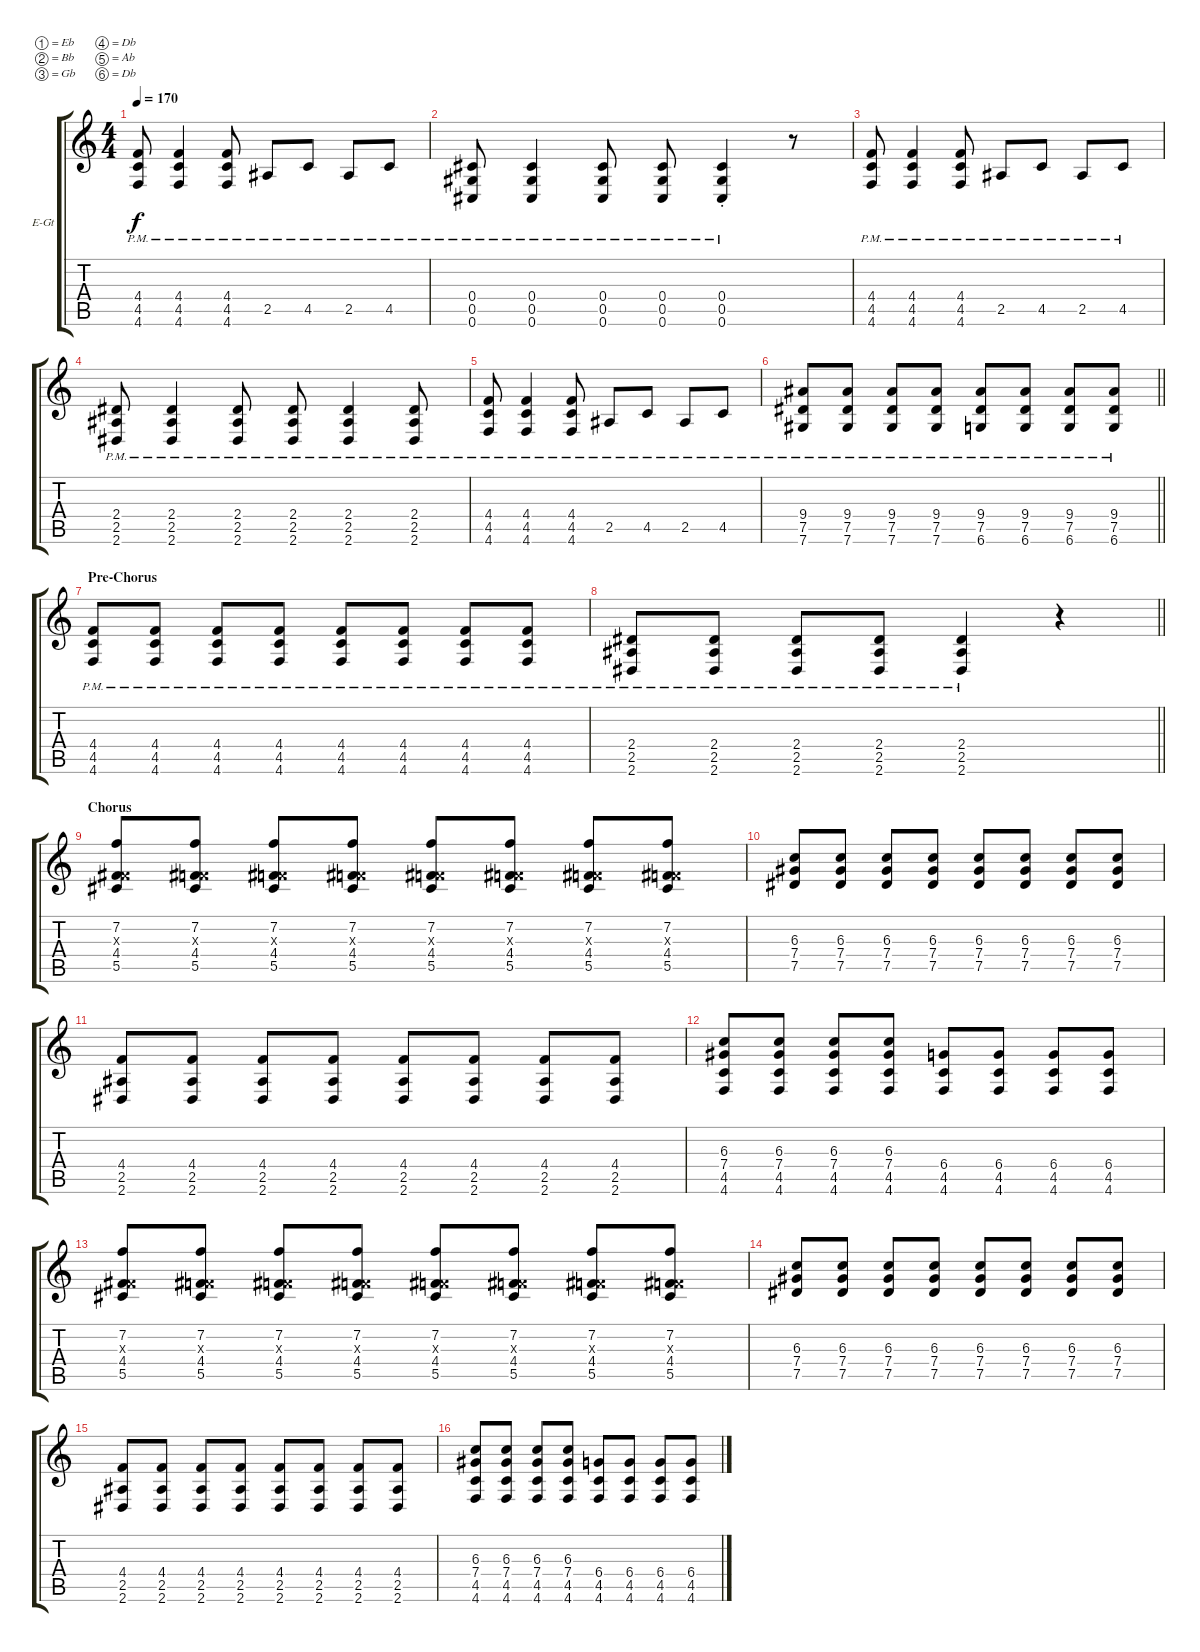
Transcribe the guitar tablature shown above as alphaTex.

\bracketExtendMode groupsimilarinstruments
\firstSystemTrackNameOrientation horizontal
\otherSystemsTrackNameOrientation horizontal
\track ("Lead" "E-Gt") {mute instrument overdrivenguitar}
\staff {score tabs}
\tuning (Eb4 Bb3 Gb3 Db3 Ab2 Db2)
\ts (4 4)
\tempo 170
\clef g2
\ks c
(4.4{pm} 4.5{pm} 4.6{pm}).8{dy f} (4.4{pm} 4.5{pm} 4.6{pm}).4 (4.4{pm} 4.5{pm} 4.6{pm}).8 2.5{pm}.8 4.5{pm}.8 2.5{pm}.8 4.5{pm}.8 |
(0.4{pm} 0.5{pm} 0.6{pm}).8 (0.4{pm} 0.5{pm} 0.6{pm}).4 (0.4{pm} 0.5{pm} 0.6{pm}).8 (0.4{pm} 0.5{pm} 0.6{pm}).8 (0.4{pm st} 0.5{pm st} 0.6{pm st}).4 r.8 |
(4.4{pm} 4.5{pm} 4.6{pm}).8 (4.4{pm} 4.5{pm} 4.6{pm}).4 (4.4{pm} 4.5{pm} 4.6{pm}).8 2.5{pm}.8 4.5{pm}.8 2.5{pm}.8 4.5{pm}.8 |
(2.4{pm} 2.5{pm} 2.6{pm}).8 (2.4{pm} 2.5{pm} 2.6{pm}).4 (2.4{pm} 2.5{pm} 2.6{pm}).8 (2.4{pm} 2.5{pm} 2.6{pm}).8 (2.4{pm} 2.5{pm} 2.6{pm}).4 (2.4{pm} 2.5{pm} 2.6{pm}).8 |
(4.4{pm} 4.5{pm} 4.6{pm}).8 (4.4{pm} 4.5{pm} 4.6{pm}).4 (4.4{pm} 4.5{pm} 4.6{pm}).8 2.5{pm}.8 4.5{pm}.8 2.5{pm}.8 4.5{pm}.8 |
\barLineRight lightlight
(9.4{pm} 7.5{pm} 7.6{pm}).8 (9.4{pm} 7.5{pm} 7.6{pm}).8 (9.4{pm} 7.5{pm} 7.6{pm}).8 (9.4{pm} 7.5{pm} 7.6{pm}).8 (9.4{pm} 7.5{pm} 6.6{pm}).8 (9.4{pm} 7.5{pm} 6.6{pm}).8 (9.4{pm} 7.5{pm} 6.6{pm}).8 (9.4{pm} 7.5{pm} 6.6{pm}).8 |
\section ("" "Pre-Chorus")
(4.4{pm} 4.5{pm} 4.6{pm}).8 (4.4{pm} 4.5{pm} 4.6{pm}).8 (4.4{pm} 4.5{pm} 4.6{pm}).8 (4.4{pm} 4.5{pm} 4.6{pm}).8 (4.4{pm} 4.5{pm} 4.6{pm}).8 (4.4{pm} 4.5{pm} 4.6{pm}).8 (4.4{pm} 4.5{pm} 4.6{pm}).8 (4.4{pm} 4.5{pm} 4.6{pm}).8 |
\barLineRight lightlight
(2.4{pm} 2.5{pm} 2.6{pm}).8 (2.4{pm} 2.5{pm} 2.6{pm}).8 (2.4{pm} 2.5{pm} 2.6{pm}).8 (2.4{pm} 2.5{pm} 2.6{pm}).8 (2.4{pm} 2.5{pm} 2.6{pm}).4 r.4 |
\section ("" "Chorus")
(4.4 5.5 0.3{x} 7.2).8 (4.4 5.5 0.3{x} 7.2).8 (4.4 5.5 0.3{x} 7.2).8 (4.4 5.5 0.3{x} 7.2).8 (4.4 5.5 0.3{x} 7.2).8 (4.4 5.5 0.3{x} 7.2).8 (4.4 5.5 0.3{x} 7.2).8 (4.4 5.5 0.3{x} 7.2).8 |
(7.4 7.5 6.3).8 (7.4 7.5 6.3).8 (7.4 7.5 6.3).8 (7.4 7.5 6.3).8 (7.4 7.5 6.3).8 (7.4 7.5 6.3).8 (7.4 7.5 6.3).8 (7.4 7.5 6.3).8 |
(4.4 2.5 2.6).8 (4.4 2.5 2.6).8 (4.4 2.5 2.6).8 (4.4 2.5 2.6).8 (4.4 2.5 2.6).8 (4.4 2.5 2.6).8 (4.4 2.5 2.6).8 (4.4 2.5 2.6).8 |
(7.4 4.5 4.6 6.3).8 (7.4 4.5 4.6 6.3).8 (7.4 4.5 4.6 6.3).8 (7.4 4.5 4.6 6.3).8 (6.4 4.5 4.6).8 (6.4 4.5 4.6).8 (6.4 4.5 4.6).8 (6.4 4.5 4.6).8 |
(4.4 5.5 0.3{x} 7.2).8 (4.4 5.5 0.3{x} 7.2).8 (4.4 5.5 0.3{x} 7.2).8 (4.4 5.5 0.3{x} 7.2).8 (4.4 5.5 0.3{x} 7.2).8 (4.4 5.5 0.3{x} 7.2).8 (4.4 5.5 0.3{x} 7.2).8 (4.4 5.5 0.3{x} 7.2).8 |
(7.4 7.5 6.3).8 (7.4 7.5 6.3).8 (7.4 7.5 6.3).8 (7.4 7.5 6.3).8 (7.4 7.5 6.3).8 (7.4 7.5 6.3).8 (7.4 7.5 6.3).8 (7.4 7.5 6.3).8 |
(4.4 2.5 2.6).8 (4.4 2.5 2.6).8 (4.4 2.5 2.6).8 (4.4 2.5 2.6).8 (4.4 2.5 2.6).8 (4.4 2.5 2.6).8 (4.4 2.5 2.6).8 (4.4 2.5 2.6).8 |
(7.4 4.5 4.6 6.3).8 (7.4 4.5 4.6 6.3).8 (7.4 4.5 4.6 6.3).8 (7.4 4.5 4.6 6.3).8 (6.4 4.5 4.6).8 (6.4 4.5 4.6).8 (6.4 4.5 4.6).8 (6.4 4.5 4.6).8
